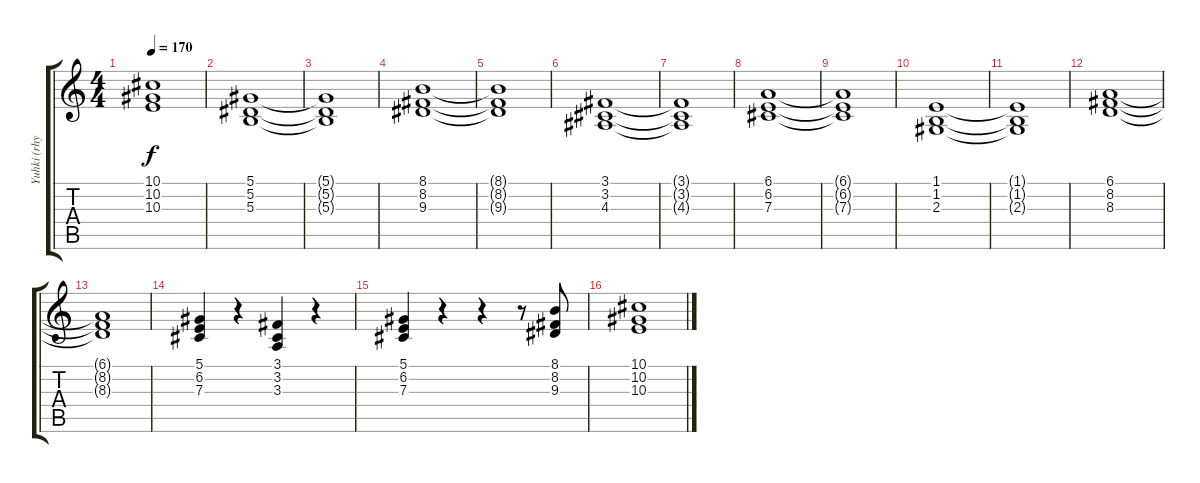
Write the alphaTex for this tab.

\track ("Yuhki (rhythm)" "Yuhki (rhy") {instrument stringensemble1}
\staff {score tabs}
\tuning (Eb4 Bb3 Gb3 Db3 Ab2 Eb2) {hide}
\ts (4 4)
\tempo 170
\clef g2
\ks c
(10.1{t} 10.2{t} 10.3{t}).1{dy f} |
(5.1 5.2 5.3).1 |
(5.1{t} 5.2{t} 5.3{t}).1 |
(8.1 8.2 9.3).1 |
(8.1{t} 8.2{t} 9.3{t}).1 |
(3.1 3.2 4.3).1 |
(3.1{t} 3.2{t} 4.3{t}).1 |
(6.1 6.2 7.3).1 |
(6.1{t} 6.2{t} 7.3{t}).1 |
(1.1 1.2 2.3).1 |
(1.1{t} 1.2{t} 2.3{t}).1 |
(6.1 8.2 8.3).1 |
(6.1{t} 8.2{t} 8.3{t}).1 |
(5.1 6.2 7.3).4 r.4 (3.1 3.2 3.3).4 r.4 |
(5.1 6.2 7.3).4 r.4 r.4 r.8 (8.1 8.2 9.3).8 |
(10.1 10.2 10.3).1
